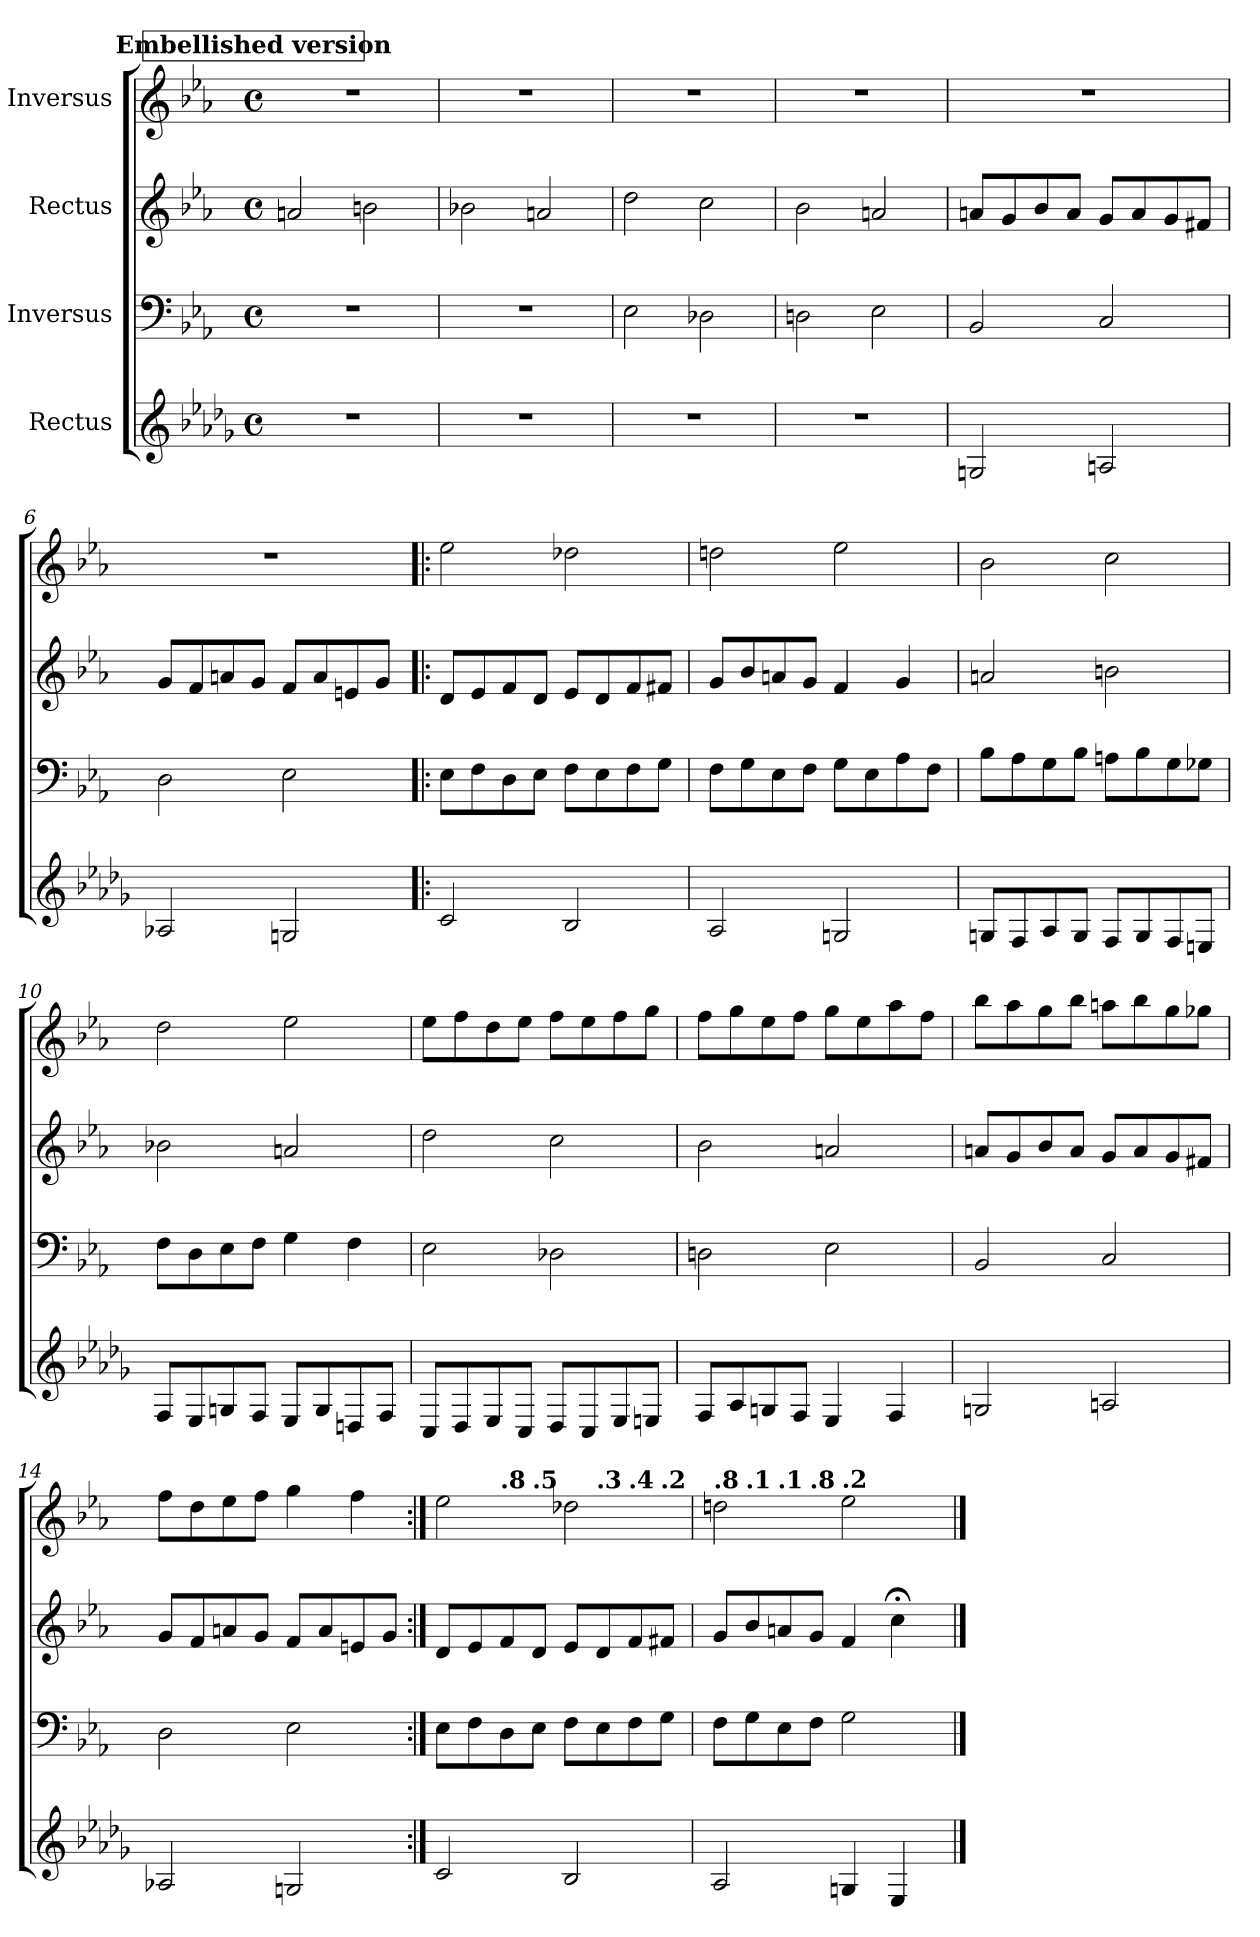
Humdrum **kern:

**kern	**kern	**kern	**kern
*part4	*part3	*part2	*part1
*staff4	*staff3	*staff2	*staff1
*I"Rectus	*I"Inversus	*I"Rectus	*I"Inversus
!!LO:LB:g=z
*clefG2	*clefF4	*clefG2	*clefG2
*ITrd8c14	*	*ITrd1c2	*
*k[b-e-a-d-g-]	*k[b-e-a-]	*k[b-e-a-d-g-]	*k[b-e-a-]
*M4/4	*M4/4	*M4/4	*M4/4
*met(c)	*met(c)	*met(c)	*met(c)
!!LO:REH:place=s1:a:B:fs=14:t=Embellished version
=1	=1	=1	=1
1r	1r	2gn/	1r
.	.	2an\	.
=2	=2	=2	=2
1r	1r	2a-X\	1r
.	.	2gn/	.
=3	=3	=3	=3
1r	2E-\	2cc\	1r
.	2D-X\	2b-\	.
=4	=4	=4	=4
1r	2Dn\	2a-\	1r
.	2E-\	2gn/	.
!!LO:PB:g=z
=5	=5	=5	=5
2GGn/	2BB-/	8gn/L	1r
.	.	8f/	.
.	.	8a-/	.
.	.	8g/J	.
2AAn/	2C/	8f/L	.
.	.	8g/	.
.	.	8f/	.
.	.	8en/J	.
=6	=6	=6	=6
2AA-X/	2D\	8f/L	1r
.	.	8e-/	.
.	.	8gn/	.
.	.	8f/J	.
2GGn/	2E-\	8e-/L	.
.	.	8g/	.
.	.	8dn/	.
.	.	8f/J	.
=7!|:	=7!|:	=7!|:	=7!|:
2C/	8E-\L	8c/L	2ee-\
.	8F\	8d-/	.
.	8D\	8e-/	.
.	8E-\J	8c/J	.
2BB-/	8F\L	8d-/L	2dd-X\
.	8E-\	8c/	.
.	8F\	8e-/	.
.	8G\J	8en/J	.
=8	=8	=8	=8
2AA-/	8F\L	8f/L	2ddn\
.	8G\	8a-/	.
.	8E-\	8gn/	.
.	8F\J	8f/J	.
2GGn/	8G\L	4e-/	2ee-\
.	8E-\	.	.
.	8A-\	4f/	.
.	8F\J	.	.
!!LO:LB:g=z
=9	=9	=9	=9
8GGn/L	8B-\L	2gn/	2b-\
8FF/	8A-\	.	.
8AA-/	8G\	.	.
8GG/J	8B-\J	.	.
8FF/L	8An\L	2an\	2cc\
8GG/	8B-\	.	.
8FF/	8G\	.	.
8EEn/J	8G-X\J	.	.
=10	=10	=10	=10
8FF/L	8F\L	2a-X\	2dd\
8EE-/	8D\	.	.
8GGn/	8E-\	.	.
8FF/J	8F\J	.	.
8EE-/L	4G\	2gn/	2ee-\
8GG/	.	.	.
8DDn/	4F\	.	.
8FF/J	.	.	.
=11	=11	=11	=11
8CC/L	2E-\	2cc\	8ee-\L
8DD-/	.	.	8ff\
8EE-/	.	.	8dd\
8CC/J	.	.	8ee-\J
8DD-/L	2D-X\	2b-\	8ff\L
8CC/	.	.	8ee-\
8EE-/	.	.	8ff\
8EEn/J	.	.	8gg\J
!!LO:LB:g=z
=12	=12	=12	=12
8FF/L	2Dn\	2a-\	8ff\L
8AA-/	.	.	8gg\
8GGn/	.	.	8ee-\
8FF/J	.	.	8ff\J
4EE-/	2E-\	2gn/	8gg\L
.	.	.	8ee-\
4FF/	.	.	8aa-\
.	.	.	8ff\J
!!LO:PB:g=z
=13	=13	=13	=13
2GGn/	2BB-/	8gn/L	8bb-\L
.	.	8f/	8aa-\
.	.	8a-/	8gg\
.	.	8g/J	8bb-\J
2AAn/	2C/	8f/L	8aan\L
.	.	8g/	8bb-\
.	.	8f/	8gg\
.	.	8en/J	8gg-X\J
=14	=14	=14	=14
2AA-X/	2D\	8f/L	8ff\L
.	.	8e-/	8dd\
.	.	8gn/	8ee-\
.	.	8f/J	8ff\J
2GGn/	2E-\	8e-/L	4gg\
.	.	8g/	.
.	.	8dn/	4ff\
.	.	8f/J	.
=15:|!	=15:|!	=15:|!	=15:|!
*	*	*	*MM96
*	*	*	*^
*	*	*	*	*^
*	*	*	*	*	*^
*	*	*	*	*	*	*^
2C/	8E-\L	8c/L	2ee-\	4ryy	4.ryy	2ryy	2.ryy
.	8F\	8d-/	.	.	.	.	.
*	*	*	*MM95	*	*	*	*
!	!	!	!	!LO:TX:a:B:t=.8	!	!	!
.	8D\	8e-/	.	2.ryy	.	.	.
*	*	*	*MM95	*	*	*	*
!	!	!	!	!	!LO:TX:a:B:t=.5	!	!
.	8E-\J	8c/J	.	.	2ryy	.	.
*	*	*	*MM95	*	*	*	*
2BB-/	8F\L	8d-/L	2dd-X\	.	.	8ryy	.
*	*	*	*MM94	*	*	*	*
!	!	!	!	!	!	!LO:TX:a:B:t=.3	!
.	8E-\	8c/	.	.	.	4.ryy	.
*	*	*	*MM93	*	*	*	*
!	!	!	!	!	!	!	!LO:TX:a:B:t=.4
.	8F\	8e-/	.	.	.	.	4ryy
*	*	*	*MM92	*	*	*	*
!	!	!	!	!	!LO:TX:a:B:t=.2	!	!
.	8G\J	8en/J	.	.	8ryy	.	.
=16	=16	=16	=16	=16	=16	=16	=16
*	*	*	*MM90	*	*	*	*
!	!	!	!LO:TX:a:B:t=.8	!	!	!	!
2AA-/	8F\L	8f/L	2ddn\	8ryy	4ryy	4.ryy	2.ryy
*	*	*	*MM89	*	*	*	*
!	!	!	!	!LO:TX:a:B:t=.1	!	!	!
.	8G\	8a-/	.	2..ryy	.	.	.
*	*	*	*MM87	*	*	*	*
!	!	!	!	!	!LO:TX:a:B:t=.1	!	!
.	8E-\	8gn/	.	.	2.ryy	.	.
*	*	*	*MM84	*	*	*	*
!	!	!	!	!	!	!LO:TX:a:B:t=.8	!
.	8F\J	8f/J	.	.	.	2ryy	.
*	*	*	*MM82	*	*	*	*
!	!	!	!LO:TX:a:B:t=.2	!	!	!	!
4GGn/	2G\	4e-/	2ee-\	.	.	.	.
*	*	*	*MM76	*	*	*	*
4EE-/	.	4b-;<\	.	.	.	.	4ryy
.	.	.	.	.	.	8ryy	.
*	*	*	*v	*v	*v	*v	*v
==	==	==	==
*-	*-	*-	*-
